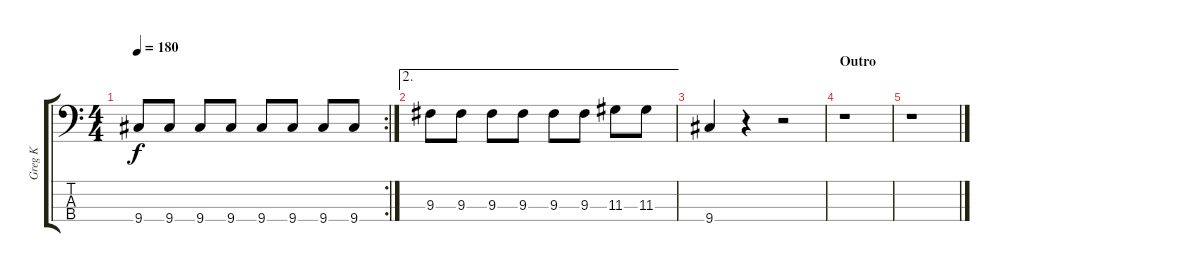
\track ("Greg K" "Greg K") {instrument electricbasspick}
\staff {score tabs}
\tuning (G2 D2 A1 E1) {hide}
\rc 2
\ts (4 4)
\tempo 180
\clef f4
\ks c
9.4.8{dy f} 9.4.8 9.4.8 9.4.8 9.4.8 9.4.8 9.4.8 9.4.8 |
\ae 2
9.3.8 9.3.8 9.3.8 9.3.8 9.3.8 9.3.8 11.3.8 11.3.8 |
9.4.4 r.4 r.2 |
\section ("" "Outro")
r.1 |
r.1
